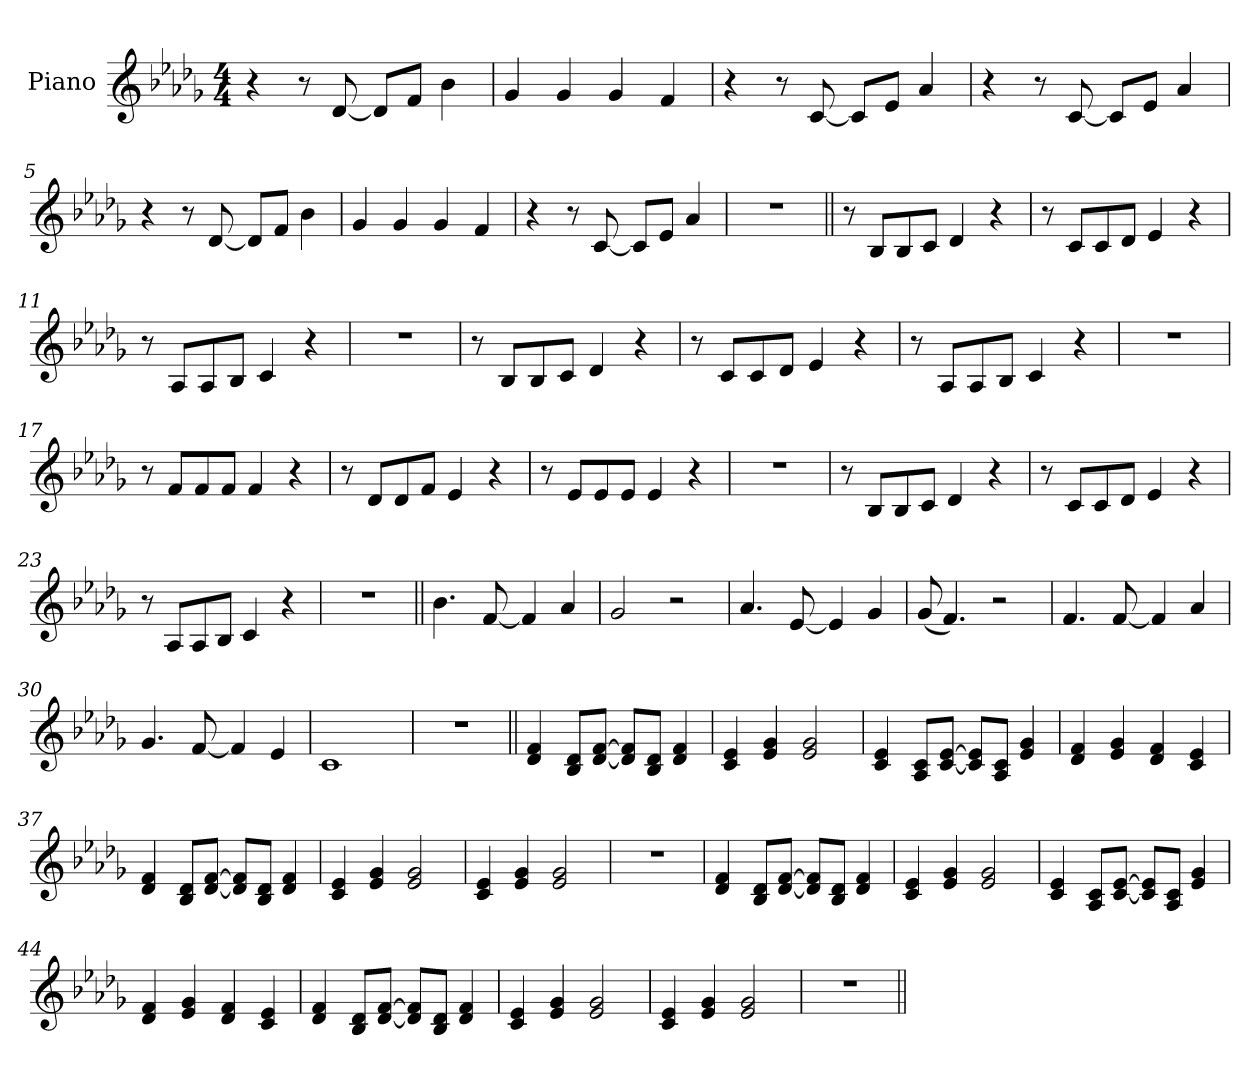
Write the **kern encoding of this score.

**kern
*part1
*staff1
*I"Piano
*I'Pno.
*clefG2
*k[b-e-a-d-g-]
*M4/4
*MM188
=1
4r
8r
[8d-!
8d-!L]
8f!J
4b-!
=2
4g-!
4g-!
4g-!
4f!
=3
4r
8r
[8c!
8c!L]
8e-!J
4a-!
=4
4r
8r
[8c!
8c!L]
8e-!J
4a-!
=5
4r
8r
[8d-!
8d-!L]
8f!J
4b-!
=6
4g-!
4g-!
4g-!
4f!
=7
4r
8r
[8c!
8c!L]
8e-!J
4a-!
=8
1r
=9||
8r
8B-L
8B-
8cJ
4d-
4r
=10
8r
8cL
8c
8d-J
4e-
4r
=11
8r
8A-L
8A-
8B-J
4c
4r
=12
1r
=13
8r
8B-L
8B-
8cJ
4d-
4r
=14
8r
8cL
8c
8d-J
4e-
4r
=15
8r
8A-L
8A-
8B-J
4c
4r
=16
1r
=17
8r
8fL
8f
8fJ
4f
4r
=18
8r
8d-L
8d-
8fJ
4e-
4r
=19
8r
8e-L
8e-
8e-J
4e-
4r
=20
1r
=21
8r
8B-L
8B-
8cJ
4d-
4r
=22
8r
8cL
8c
8d-J
4e-
4r
=23
8r
8A-L
8A-
8B-J
4c
4r
=24
1r
=25||
4.b-
[8f
4f]
4a-
=26
2g-
2r
=27
4.a-
[8e-
4e-]
4g-
=28
(8g-
4.f)
2r
=29
4.f
[8f
4f]
4a-
=30
4.g-
[8f
4f]
4e-
=31
1c
=32
1r
=33||
4d- 4f
8B- 8d-L
[8d- [8fJ
8d-] 8f]L
8B- 8d-J
4d- 4f
=34
4c 4e-
4e- 4g-
2e- 2g-
=35
4c 4e-
8A- 8cL
[8c [8e-J
8c] 8e-]L
8A- 8cJ
4e- 4g-
=36
4d- 4f
4e- 4g-
4d- 4f
4c 4e-
=37
4d- 4f
8B- 8d-L
[8d- [8fJ
8d-] 8f]L
8B- 8d-J
4d- 4f
=38
4c 4e-
4e- 4g-
2e- 2g-
=39
4c 4e-
4e- 4g-
2e- 2g-
=40
1r
=41
4d- 4f
8B- 8d-L
[8d- [8fJ
8d-] 8f]L
8B- 8d-J
4d- 4f
=42
4c 4e-
4e- 4g-
2e- 2g-
=43
4c 4e-
8A- 8cL
[8c [8e-J
8c] 8e-]L
8A- 8cJ
4e- 4g-
=44
4d- 4f
4e- 4g-
4d- 4f
4c 4e-
=45
4d- 4f
8B- 8d-L
[8d- [8fJ
8d-] 8f]L
8B- 8d-J
4d- 4f
=46
4c 4e-
4e- 4g-
2e- 2g-
=47
4c 4e-
4e- 4g-
2e- 2g-
=48
1r
=||
*-
